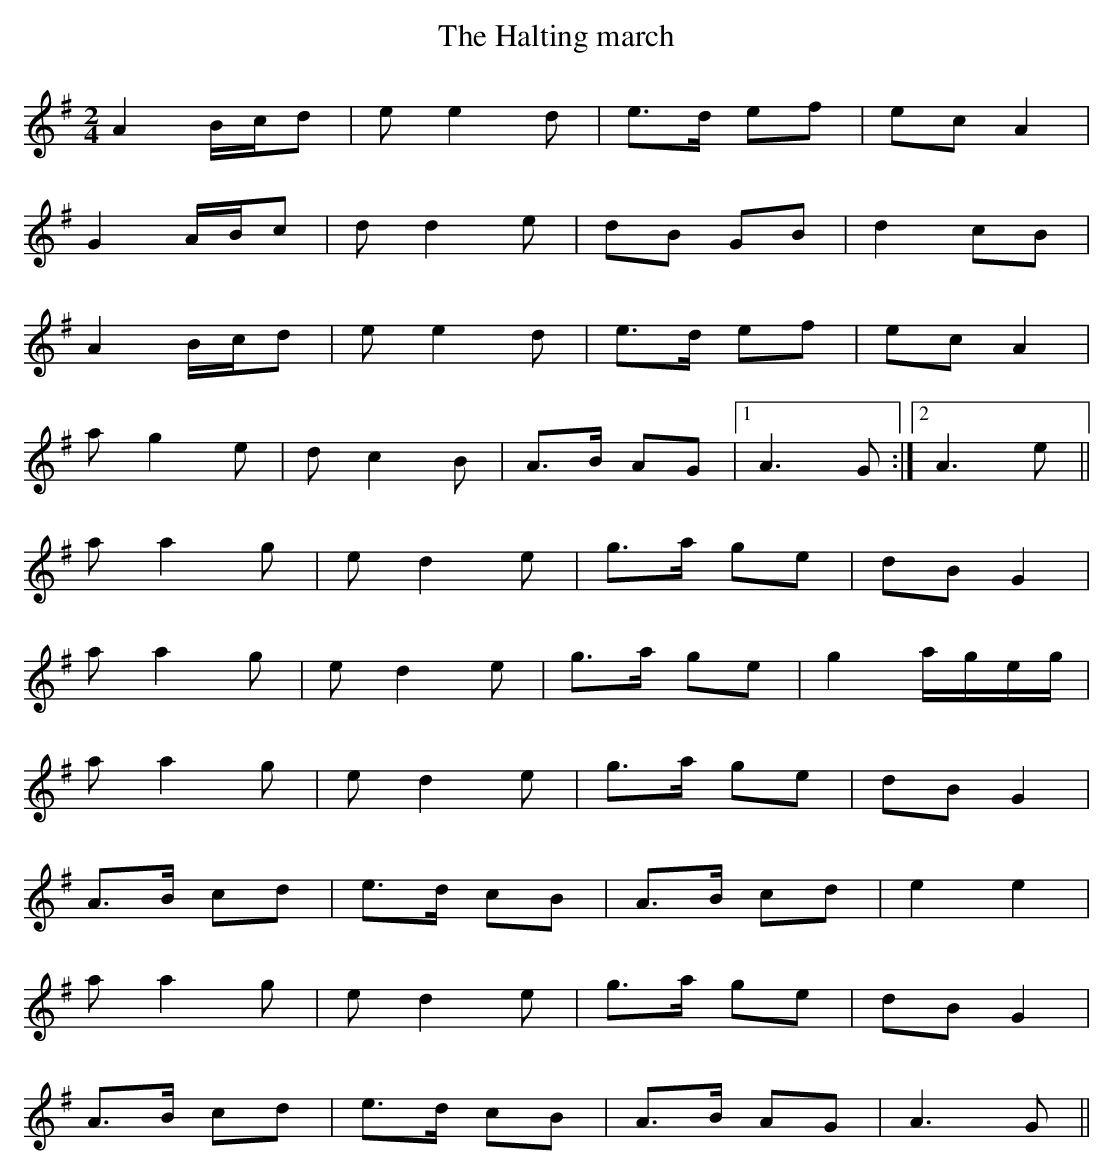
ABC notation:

X:1
T:Halting march, The
M:2/4
L:1/8
K:Ador
A2 B/c/d|ee2d|e>d ef|ec A2|!
G2 A/B/c|dd2e|dB GB|d2 cB|!
A2 B/c/d|ee2d|e>d ef|ec A2|!
ag2e|dc2B|A>B AG|1 A3G:|2 A3e||!
aa2g|ed2e|g>a ge|dB G2|!
aa2g|ed2e|g>a ge|g2 a/g/e/g/|!
aa2g|ed2e|g>a ge|dB G2|!
A>B cd|e>d cB|A>B cd|e2 e2|!
aa2g|ed2e|g>a ge|dB G2|!
A>B cd|e>d cB|A>B AG|A3G||!
